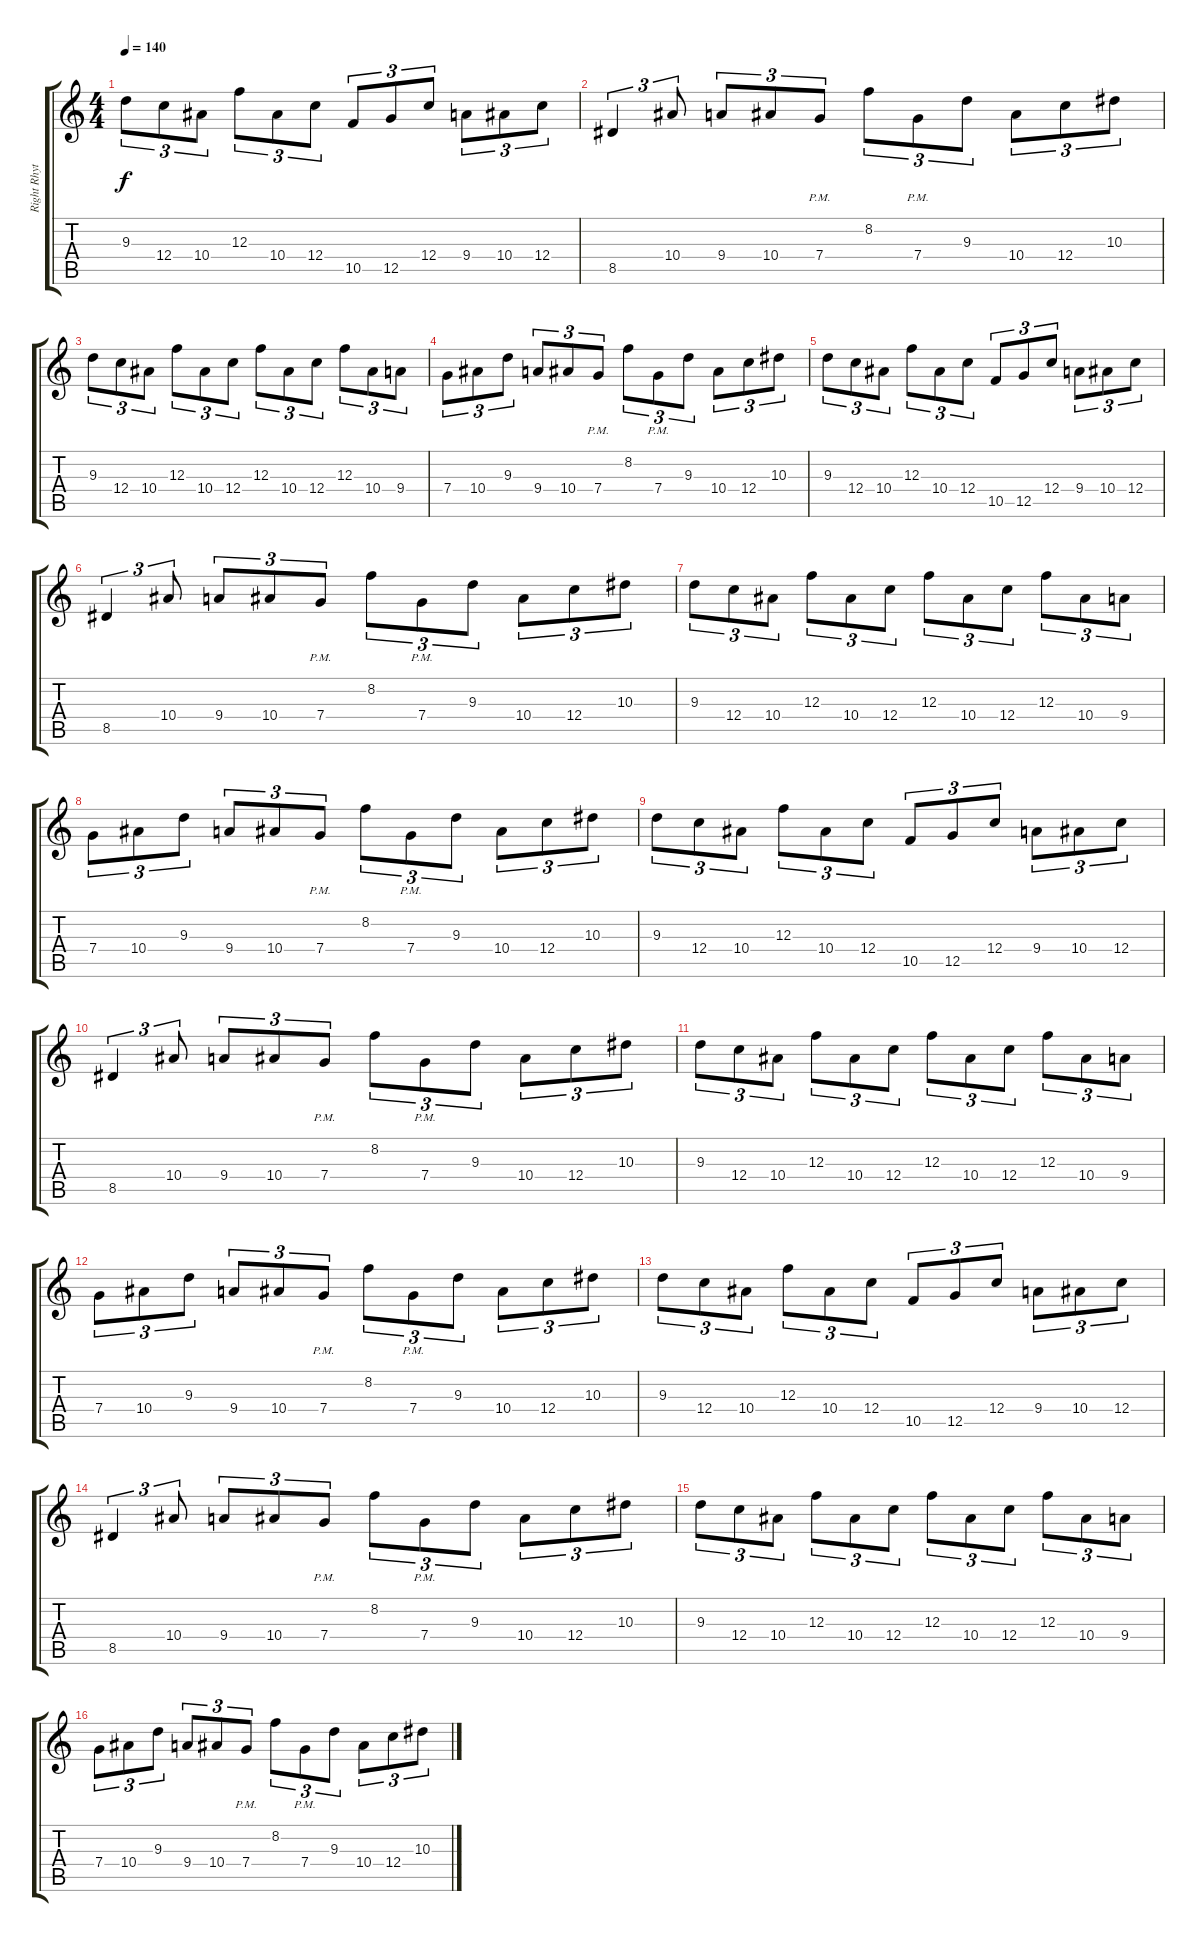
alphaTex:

\track ("Right Rhythm" "Right Rhyt") {instrument distortionguitar}
\staff {score tabs}
\tuning (D4 A3 F3 C3 G2 C2) {hide}
\ts (4 4)
\tempo 140
\clef g2
\ks c
9.3.8{tu (3 2) dy f} 12.4.8{tu (3 2)} 10.4.8{tu (3 2)} 12.3.8{tu (3 2)} 10.4.8{tu (3 2)} 12.4.8{tu (3 2)} 10.5.8{tu (3 2)} 12.5.8{tu (3 2)} 12.4.8{tu (3 2)} 9.4.8{tu (3 2)} 10.4.8{tu (3 2)} 12.4.8{tu (3 2)} |
8.5.4{tu (3 2)} 10.4.8{tu (3 2)} 9.4.8{tu (3 2)} 10.4.8{tu (3 2)} 7.4{pm}.8{tu (3 2)} 8.2.8{tu (3 2)} 7.4{pm}.8{tu (3 2)} 9.3.8{tu (3 2)} 10.4.8{tu (3 2)} 12.4.8{tu (3 2)} 10.3.8{tu (3 2)} |
9.3.8{tu (3 2)} 12.4.8{tu (3 2)} 10.4.8{tu (3 2)} 12.3.8{tu (3 2)} 10.4.8{tu (3 2)} 12.4.8{tu (3 2)} 12.3.8{tu (3 2)} 10.4.8{tu (3 2)} 12.4.8{tu (3 2)} 12.3.8{tu (3 2)} 10.4.8{tu (3 2)} 9.4.8{tu (3 2)} |
7.4.8{tu (3 2)} 10.4.8{tu (3 2)} 9.3.8{tu (3 2)} 9.4.8{tu (3 2)} 10.4.8{tu (3 2)} 7.4{pm}.8{tu (3 2)} 8.2.8{tu (3 2)} 7.4{pm}.8{tu (3 2)} 9.3.8{tu (3 2)} 10.4.8{tu (3 2)} 12.4.8{tu (3 2)} 10.3.8{tu (3 2)} |
9.3.8{tu (3 2)} 12.4.8{tu (3 2)} 10.4.8{tu (3 2)} 12.3.8{tu (3 2)} 10.4.8{tu (3 2)} 12.4.8{tu (3 2)} 10.5.8{tu (3 2)} 12.5.8{tu (3 2)} 12.4.8{tu (3 2)} 9.4.8{tu (3 2)} 10.4.8{tu (3 2)} 12.4.8{tu (3 2)} |
8.5.4{tu (3 2)} 10.4.8{tu (3 2)} 9.4.8{tu (3 2)} 10.4.8{tu (3 2)} 7.4{pm}.8{tu (3 2)} 8.2.8{tu (3 2)} 7.4{pm}.8{tu (3 2)} 9.3.8{tu (3 2)} 10.4.8{tu (3 2)} 12.4.8{tu (3 2)} 10.3.8{tu (3 2)} |
9.3.8{tu (3 2)} 12.4.8{tu (3 2)} 10.4.8{tu (3 2)} 12.3.8{tu (3 2)} 10.4.8{tu (3 2)} 12.4.8{tu (3 2)} 12.3.8{tu (3 2)} 10.4.8{tu (3 2)} 12.4.8{tu (3 2)} 12.3.8{tu (3 2)} 10.4.8{tu (3 2)} 9.4.8{tu (3 2)} |
7.4.8{tu (3 2)} 10.4.8{tu (3 2)} 9.3.8{tu (3 2)} 9.4.8{tu (3 2)} 10.4.8{tu (3 2)} 7.4{pm}.8{tu (3 2)} 8.2.8{tu (3 2)} 7.4{pm}.8{tu (3 2)} 9.3.8{tu (3 2)} 10.4.8{tu (3 2)} 12.4.8{tu (3 2)} 10.3.8{tu (3 2)} |
9.3.8{tu (3 2)} 12.4.8{tu (3 2)} 10.4.8{tu (3 2)} 12.3.8{tu (3 2)} 10.4.8{tu (3 2)} 12.4.8{tu (3 2)} 10.5.8{tu (3 2)} 12.5.8{tu (3 2)} 12.4.8{tu (3 2)} 9.4.8{tu (3 2)} 10.4.8{tu (3 2)} 12.4.8{tu (3 2)} |
8.5.4{tu (3 2)} 10.4.8{tu (3 2)} 9.4.8{tu (3 2)} 10.4.8{tu (3 2)} 7.4{pm}.8{tu (3 2)} 8.2.8{tu (3 2)} 7.4{pm}.8{tu (3 2)} 9.3.8{tu (3 2)} 10.4.8{tu (3 2)} 12.4.8{tu (3 2)} 10.3.8{tu (3 2)} |
9.3.8{tu (3 2)} 12.4.8{tu (3 2)} 10.4.8{tu (3 2)} 12.3.8{tu (3 2)} 10.4.8{tu (3 2)} 12.4.8{tu (3 2)} 12.3.8{tu (3 2)} 10.4.8{tu (3 2)} 12.4.8{tu (3 2)} 12.3.8{tu (3 2)} 10.4.8{tu (3 2)} 9.4.8{tu (3 2)} |
7.4.8{tu (3 2)} 10.4.8{tu (3 2)} 9.3.8{tu (3 2)} 9.4.8{tu (3 2)} 10.4.8{tu (3 2)} 7.4{pm}.8{tu (3 2)} 8.2.8{tu (3 2)} 7.4{pm}.8{tu (3 2)} 9.3.8{tu (3 2)} 10.4.8{tu (3 2)} 12.4.8{tu (3 2)} 10.3.8{tu (3 2)} |
9.3.8{tu (3 2)} 12.4.8{tu (3 2)} 10.4.8{tu (3 2)} 12.3.8{tu (3 2)} 10.4.8{tu (3 2)} 12.4.8{tu (3 2)} 10.5.8{tu (3 2)} 12.5.8{tu (3 2)} 12.4.8{tu (3 2)} 9.4.8{tu (3 2)} 10.4.8{tu (3 2)} 12.4.8{tu (3 2)} |
8.5.4{tu (3 2)} 10.4.8{tu (3 2)} 9.4.8{tu (3 2)} 10.4.8{tu (3 2)} 7.4{pm}.8{tu (3 2)} 8.2.8{tu (3 2)} 7.4{pm}.8{tu (3 2)} 9.3.8{tu (3 2)} 10.4.8{tu (3 2)} 12.4.8{tu (3 2)} 10.3.8{tu (3 2)} |
9.3.8{tu (3 2)} 12.4.8{tu (3 2)} 10.4.8{tu (3 2)} 12.3.8{tu (3 2)} 10.4.8{tu (3 2)} 12.4.8{tu (3 2)} 12.3.8{tu (3 2)} 10.4.8{tu (3 2)} 12.4.8{tu (3 2)} 12.3.8{tu (3 2)} 10.4.8{tu (3 2)} 9.4.8{tu (3 2)} |
7.4.8{tu (3 2)} 10.4.8{tu (3 2)} 9.3.8{tu (3 2)} 9.4.8{tu (3 2)} 10.4.8{tu (3 2)} 7.4{pm}.8{tu (3 2)} 8.2.8{tu (3 2)} 7.4{pm}.8{tu (3 2)} 9.3.8{tu (3 2)} 10.4.8{tu (3 2)} 12.4.8{tu (3 2)} 10.3.8{tu (3 2)}
